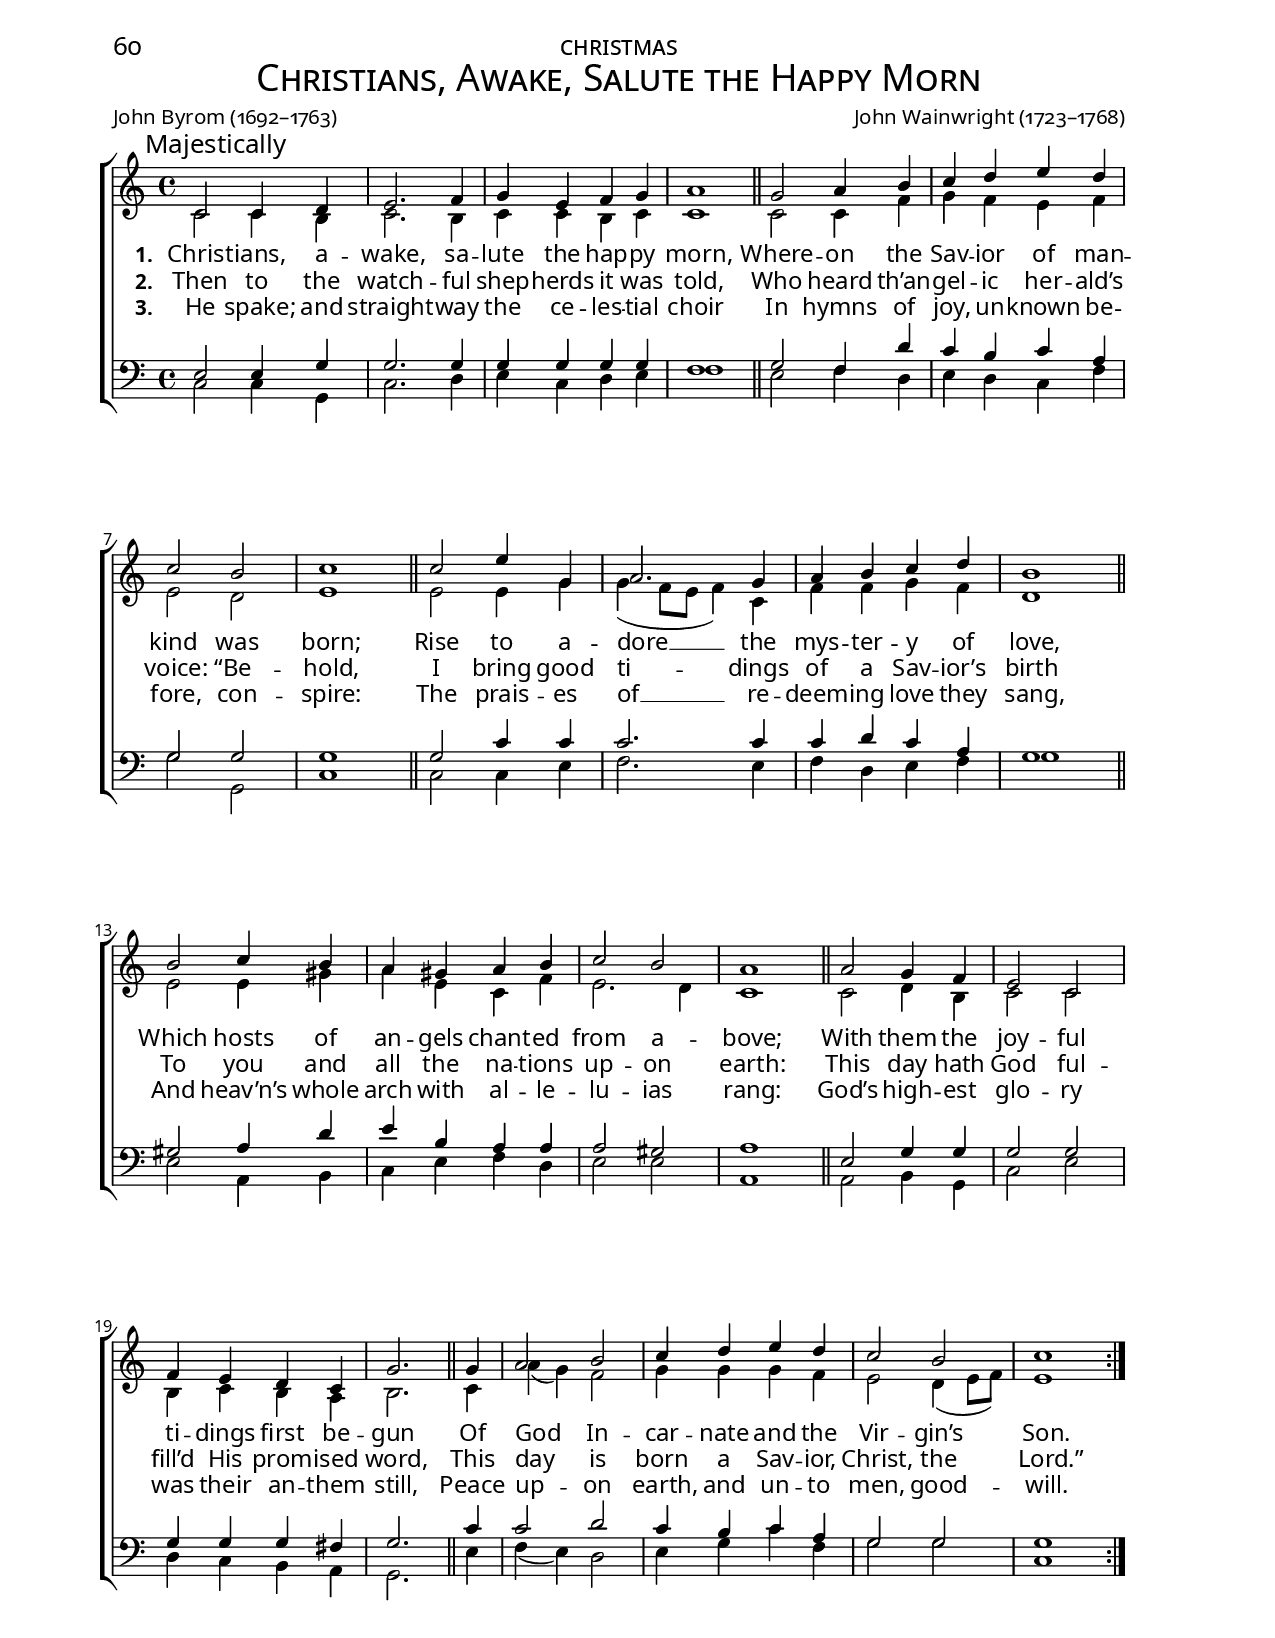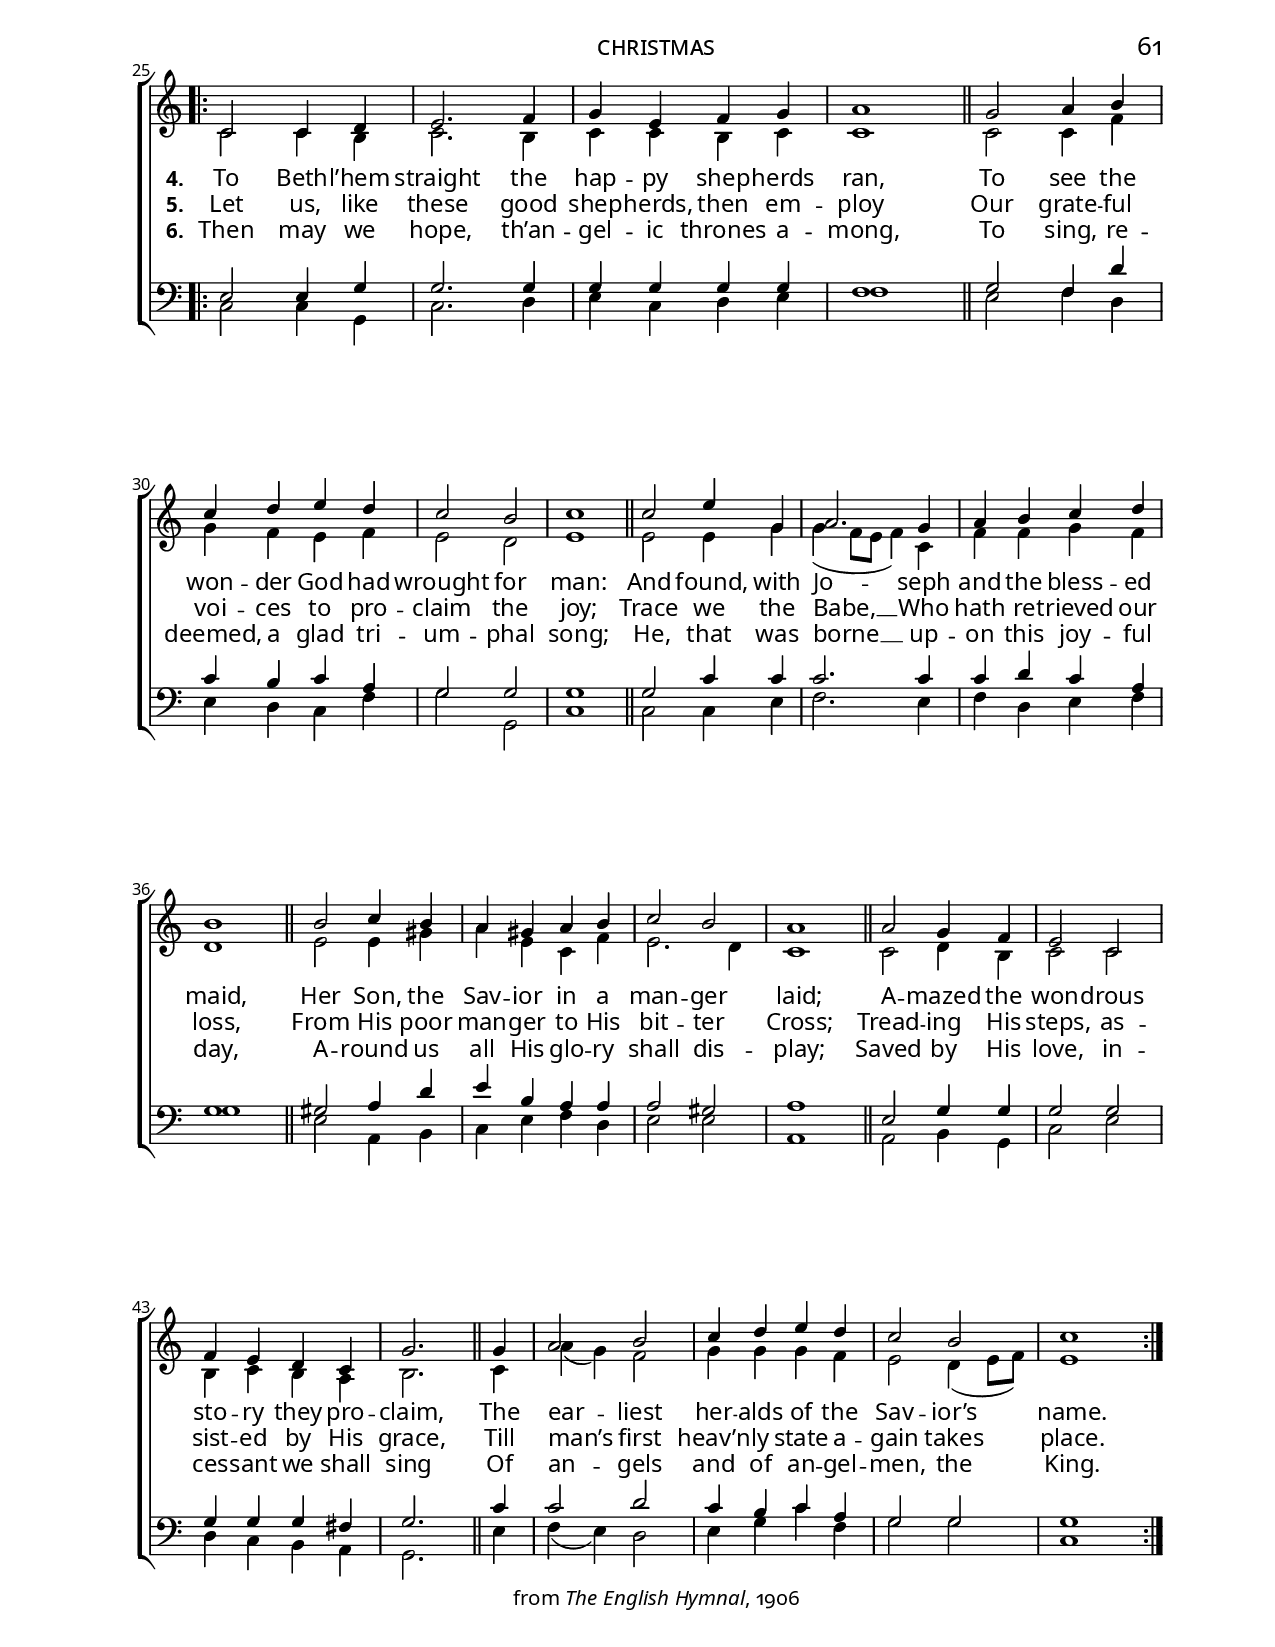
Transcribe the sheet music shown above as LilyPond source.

\version "2.14.2"
\include "util.ly"
\header {
  title = \markup{\override #'(font-name . "Garamond Premr Pro Smbd Subh"){ \abs-fontsize #18 \smallCapsOldStyle"Christians, Awake, Salute the Happy Morn"}}
  poet = \markup\oldStyleNum"John Byrom (1692–1763)"
  composer = \markup\oldStyleNum"John Wainwright (1723–1768)"
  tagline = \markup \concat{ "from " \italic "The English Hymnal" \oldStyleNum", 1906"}
}
\paper {
  paper-height = 11\in
  paper-width = 8.5\in
  indent = 0\in
  %system-system-spacing = #'((basic-distance . 10) (padding . 0))
  %system-system-spacing =
  %  #'((basic-distance . 0)
  %     (minimum-distance . 0)
  %     (padding . -1)
  %     (stretchability . 100))
  ragged-last-bottom = ##f
  ragged-bottom = ##f
  two-sided = ##t
  inner-margin = 1\in
  outer-margin = 0.75\in
  top-margin = 0.26\in
  bottom-margin = 0.25\in
  first-page-number = #060
  print-first-page-number = ##t
  headerLine = \markup{ \smallCapsOldStyle"christmas"}
  oddHeaderMarkup = \markup\fill-line{
     \abs-fontsize #12.5
     \combine 
        \fill-line{"" \on-the-fly #print-page-number-check-first
        \oldStylePageNum""
        }
        \fill-line{\headerLine}
  }
  evenHeaderMarkup = \markup {
     \abs-fontsize #12.5
     \combine
        \on-the-fly #print-page-number-check-first
        \oldStylePageNum""
        \fill-line{\headerLine}
  }
}
#(set-global-staff-size 18) \paper{ #(define fonts (make-pango-font-tree "Garamond Premr Pro" "Garamond Premr Pro" "Garamond Premr Pro" (/ 18 20))) }
global = {
  \key c \major
  \time 4/4
  \override DynamicLineSpanner #'staff-padding = #0.0
  \override DynamicLineSpanner #'Y-extent = #'(0 . 0)
}

sopMusic = \relative c' {
  \repeat volta 3 {
    c2 c4 d |
    e2. f4 |
    g e f g |
    a1 \bar "||"
    g2 a4 b |
    
    c d e d |
    c2 b |
    c1 \bar "||"
    c2 e4 g, |
    a2. g4 |
    a b c d |
    b1 \bar "||"
    
    b2 c4 b |
    a gis a b |
    c2 b |
    a1 \bar "||"
    a2 g4 f |
    e2 c |
    
    f4 e d c |
    g'2. \bar"||" g4 |
    a2 b |
    c4 d e d |
    c2 b |
    c1 \break
  }
}
sopWords = \lyricmode {
  
}

altoMusic = \relative c' {
  c2 c4 b |
  c2. b4 |
  c c b c |
  c1 |
  c2 c4 f |
  
  g f e f |
  e2 d |
  e1 |
  e2 e4 g |
  g( f8[ e] f4) c4 |
  f f g f |
  d1 |
  
  e2 e4 gis |
  a e c f |
  e2. d4 |
  c1 |
  c2 d4 b |
  c2 c |
  
  b4 c b a |
  b2. c4 |
  a'( g) f2 |
  g4 g g f |
  e2 d4( e8[ f]) |
  e1
}
altoWords = \lyricmode {
  \dropLyricsVII
  \set stanza = #"1. "
  \set associatedVoice = "altos"
  Christ -- ians, a -- wake, sa -- lute the hap -- py morn,
  Where -- on the Sav -- ior of man -- kind was born;
  Rise to a -- dore __ the mys -- ter -- y of love,
  \unset associatedVoice
  Which hosts of an -- gels chant -- ed from a -- bove;
  With them the joy -- ful ti -- dings first be -- gun
  Of God In -- car -- nate and the Vir -- gin’s Son.
  
  \set stanza = #"4. "
  \set associatedVoice = "altos"
  To Beth -- l’hem straight the hap -- py shep -- herds ran,
  To see the won -- der God had wrought for man:
  And found, with Jo -- seph and the bless -- ed maid,
  \unset associatedVoice
  Her Son, the Sav -- ior in a man -- ger laid;
  A -- mazed the won -- drous sto -- ry they pro -- claim,
  The ear -- liest her -- alds of the Sav -- ior’s name.
}
altoWordsII = \lyricmode {
  \dropLyricsVII
  \set stanza = #"2. "
  \set associatedVoice = "altos"
  Then to the watch -- ful shep -- herds it was told,
  Who heard th’an -- gel -- ic her -- ald’s voice: “Be -- hold,
  I bring good ti -- dings of a Sav -- ior’s birth
  \unset associatedVoice
  To you and all the na -- tions up -- on earth:
  This day hath God ful -- fill’d His prom -- ised word,
  This day is born a Sav -- ior, Christ, the Lord.”
  
  \set stanza = #"5. "
  \set associatedVoice = "altos"
  Let us, like these good shep -- herds, then em -- ploy
  Our grate -- ful voi -- ces to pro -- claim the joy;
  Trace we the Babe, __ Who hath re -- trieved our loss,
  \unset associatedVoice
  From His poor man -- ger to His bit -- ter Cross;
  Tread -- ing His steps, as -- sist -- ed by His grace,
  Till man’s first heav’n -- ly state a -- gain takes place.
}
altoWordsIII = \lyricmode {
  \dropLyricsVII
  \set stanza = #"3. "
  \set associatedVoice = "altos"
  He spake; and straight -- way the ce -- les -- tial choir
  In hymns of joy, un -- known be -- fore, con -- spire:
  The prais -- es of __ re -- deem -- ing love they sang,
  \unset associatedVoice
  And heav’n’s whole arch with al -- le -- lu -- ias rang:
  God’s high -- est glo -- ry was their an -- them still,
  Peace up -- on earth, and un -- to men, good -- will.
  
  \set stanza = #"6. "
  \set associatedVoice = "altos"
  Then may we hope, th’an -- gel -- ic thrones a -- mong,
  To sing, re -- deemed, a glad tri -- um -- phal song;
  He, that was borne __ up -- on this joy -- ful day,
  \unset associatedVoice
  A -- round us all His glo -- ry shall dis -- play;
  Saved by His love, in -- ces -- sant we shall sing
  Of an -- gels and of an -- gel -- men, the King.
}
altoWordsIV = \lyricmode {
}
altoWordsV = \lyricmode {
}
altoWordsVI = \lyricmode {
}

tenorMusic = \relative c {
  e2 e4 g |
  g2. g4 |
  g g g g |
  f1 |
  g2 f4 d' |
  
  c b c a |
  g2 g |
  g1 |
  g2 c4 c |
  c2. c4 |
  c d c a |
  g1 |
  
  gis2 a4 d |
  e b a a |
  a2 gis |
  a1 |
  e2 g4 g |
  g2 g |
  
  g4 g g fis |
  g2. c4 |
  c2 d |
  c4 b c a |
  g2 g |
  g1
}
tenorWords = \lyricmode {

}

bassMusic = \relative c {
  c2 c4 g |
  c2. d4 |
  e c d e |
  f1 |
  e2 f4 d |
  e d c f |
  g2 g, |
  c1 |
  c2 c4 e |
  f2. e4 |
  f d e f |
  g1 |
  
  e2 a,4 b |
  c e f d |
  e2 e |
  a,1 |
  a2 b4 g |
  c2 e |
  
  d4 c b a |
  g2. e'4 |
  f( e) d2 |
  e4 g c f, |
  g2 g |
  c,1
}
bassWords = \lyricmode {

}

\score {
  <<
   \new ChoirStaff <<
%    \new Lyrics = sopranos \with { \override VerticalAxisGroup #'nonstaff-relatedstaff-spacing = #'((basic-distance . 1)) }
    \new Staff = women <<
      \new Voice = "sopranos" { \voiceOne << \global {\once \override Score.RehearsalMark #'self-alignment-X = #LEFT \mark "Majestically" \sopMusic \sopMusic} >> }
      \new Voice = "altos" { \voiceTwo << \global \repeat unfold 2 \altoMusic >> }
    >>
    \new Lyrics \with { alignAboveContext = #"women" \override VerticalAxisGroup #'nonstaff-relatedstaff-spacing = #'((basic-distance . 1))} \lyricsto "sopranos" \sopWords
   \new Staff = men <<
      \clef bass
      \new Voice = "tenors" { \voiceOne << \global \repeat unfold 2 \tenorMusic >> }
      \new Voice = "basses" { \voiceTwo << \global \repeat unfold 2 \bassMusic >> }
    >>
    \new Lyrics = "altosVI"  \with { alignBelowContext = #"women" 
      \override VerticalAxisGroup #'nonstaff-relatedstaff-spacing = #'((basic-distance . 1))
      } \lyricsto "basses" \altoWordsVI
    \new Lyrics = "altosV"  \with { alignBelowContext = #"women" 
      \override VerticalAxisGroup #'nonstaff-relatedstaff-spacing = #'((basic-distance . 1))
      } \lyricsto "basses" \altoWordsV
    \new Lyrics = "altosIV"  \with { alignBelowContext = #"women" 
      \override VerticalAxisGroup #'nonstaff-relatedstaff-spacing = #'((basic-distance . 1))
      } \lyricsto "basses" \altoWordsIV
    \new Lyrics = "altosIII"  \with { alignBelowContext = #"women" 
      \override VerticalAxisGroup #'nonstaff-relatedstaff-spacing = #'((basic-distance . 1))
      } \lyricsto "basses" \altoWordsIII
    \new Lyrics = "altosII"  \with { alignBelowContext = #"women" 
      \override VerticalAxisGroup #'nonstaff-relatedstaff-spacing = #'((basic-distance . 1))
      } \lyricsto "basses" \altoWordsII
    \new Lyrics = "altos"  \with { alignBelowContext = #"women" 
      \override VerticalAxisGroup #'nonstaff-relatedstaff-spacing = #'((basic-distance . 1))
      } \lyricsto "basses" \altoWords
    \new Lyrics \with { alignAboveContext = #"men" \override VerticalAxisGroup #'nonstaff-relatedstaff-spacing = #'((basic-distance . 1)) } \lyricsto "tenors" \tenorWords
    \new Lyrics \with { alignBelowContext = #"men" \override VerticalAxisGroup #'nonstaff-relatedstaff-spacing = #'((basic-distance . 1)) } \lyricsto "basses" \bassWords
  >>
%    \new PianoStaff << \new Staff { \new Voice { \pianoRH } } \new Staff { \clef "bass" \pianoLH } >>
  >>
  \layout {
  \context {
    \Lyrics
    \override LyricText #'font-size = #1.3
  }
    \context {
      \Score
%      \override SpacingSpanner #'base-shortest-duration = #(ly:make-moment 1 2)
%      \override SpacingSpanner #'common-shortest-duration = #(ly:make-moment 1 2)
    }
    \context {
      % Remove all empty staves
      % \Staff \RemoveEmptyStaves \override VerticalAxisGroup #'remove-first = ##t
    }
    \context {
      \Lyrics
      \override LyricText #'X-offset = #center-on-word
    }
  }
}

